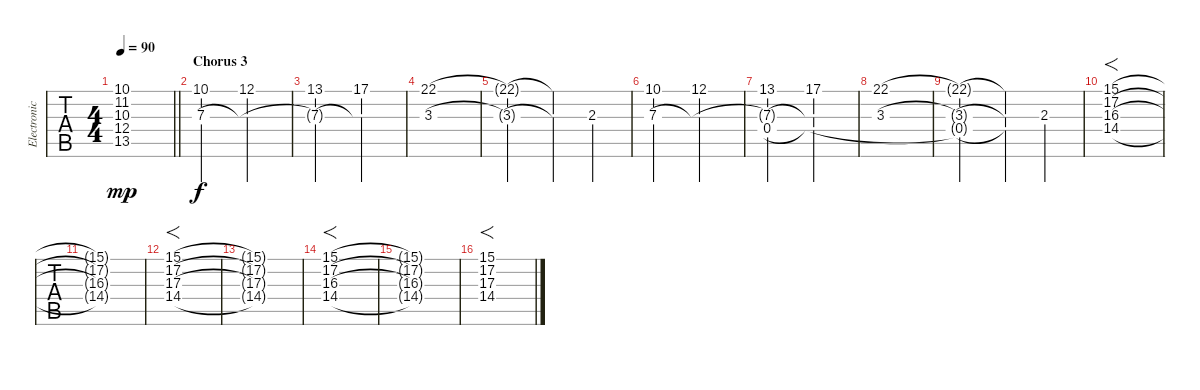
\track ("Electronic" "Electronic") {instrument choiraahs}
\staff {tabs}
\tuning (C4 G3 Eb3 Bb2 F2 Bb1) {hide}
\ts (4 4)
\tempo 90
\clef f4
\barLineRight lightlight
\ks c
(10.1 11.2{t} 10.3{t} 12.4{t} 13.5{t}).1{dy mp} |
\section ("" "Chorus 3")
(10.1 7.3).2{dy f instrument stringensemble2} (12.1 7.3{t}).2 |
(13.1 7.3{t}).2 (17.1 7.3{t}).2 |
(22.1 3.3).1 |
(22.1{t} 3.3{t}).2 (22.1{t} 3.3{t}).4 2.3.4 |
(10.1 7.3).2{instrument stringensemble2} (12.1 7.3{t}).2 |
(13.1 7.3{t} 0.4).2 (17.1 7.3{t} 0.4{t}).2 |
(22.1 3.3).1 |
(22.1{t} 3.3{t} 0.4{t}).2 (22.1{t} 3.3{t} 0.4{t}).4 2.3.4 |
(15.1 17.2 16.3 14.4).1{f volume 7 instrument choiraahs} |
(15.1{t} 17.2{t} 16.3{t} 14.4{t}).1 |
(15.1 17.2 17.3 14.4).1{f} |
(15.1{t} 17.2{t} 17.3{t} 14.4{t}).1 |
(15.1 17.2 16.3 14.4).1{f volume 7 instrument choiraahs} |
(15.1{t} 17.2{t} 16.3{t} 14.4{t}).1 |
(15.1 17.2 17.3 14.4).1{f}
